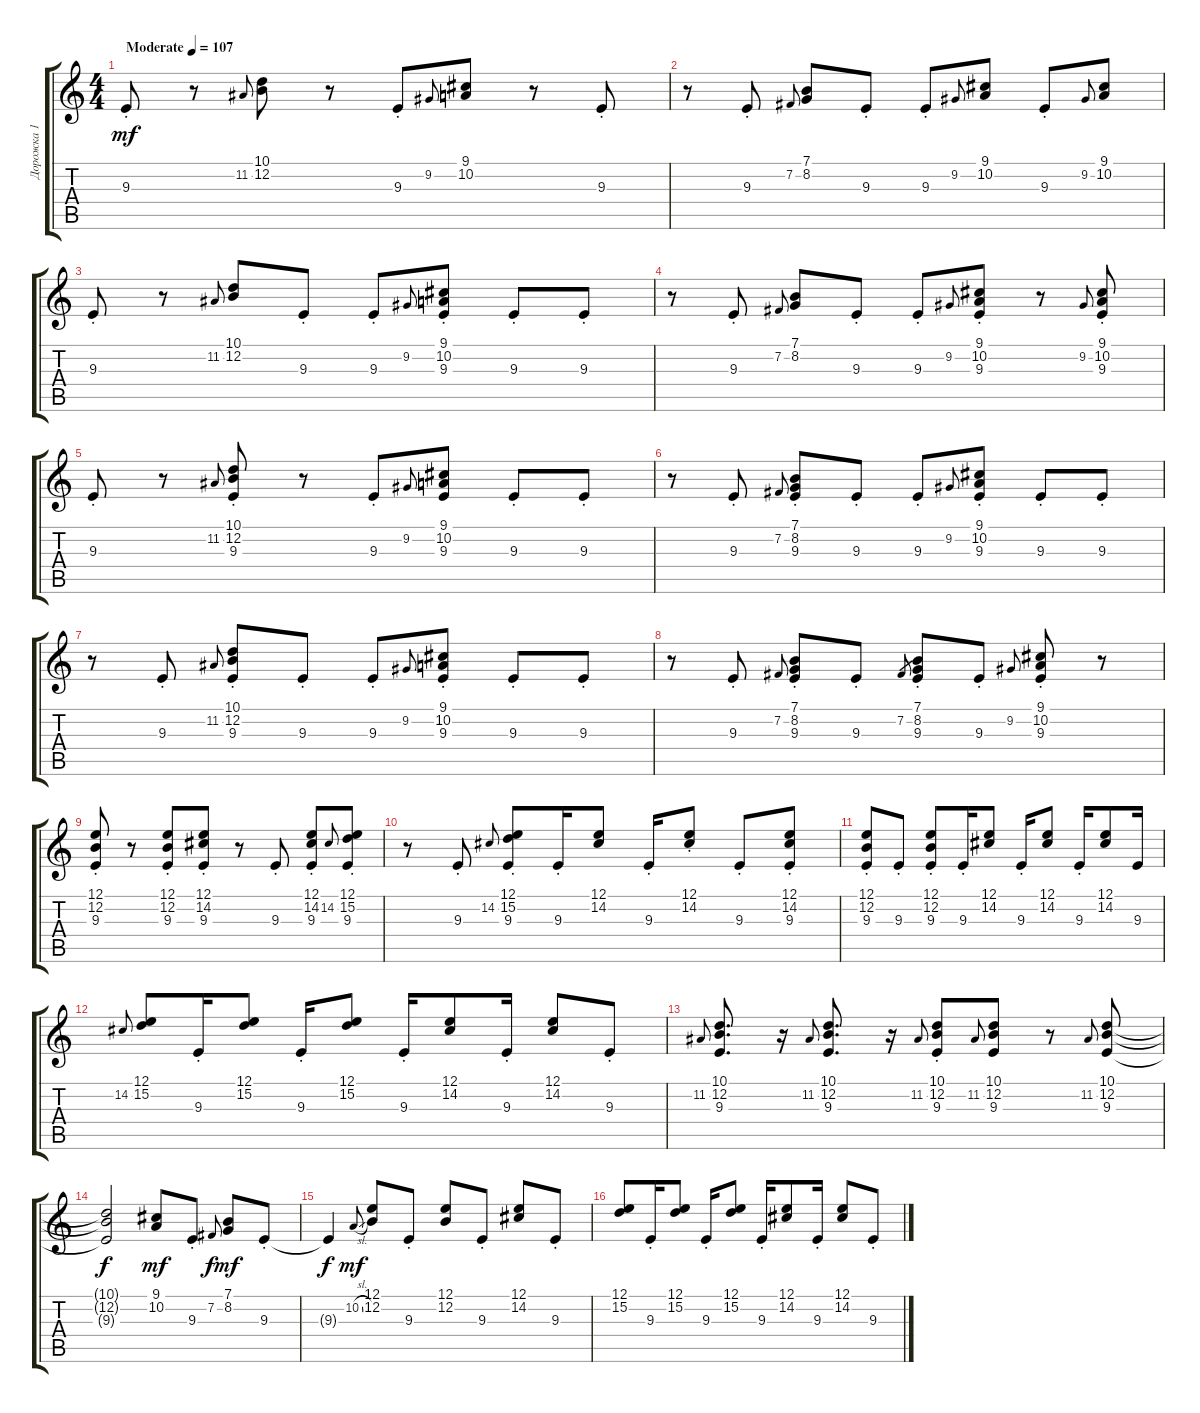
\track ("Дорожка 1" "Дорожка 1") {instrument drawbarorgan}
\staff {score tabs}
\tuning (E4 B3 G3 D3 A2 E2) {hide}
\ts (4 4)
\tempo (107 "Moderate")
\clef g2
\ks c
9.3{st}.8{dy mf instrument drawbarorgan} r.8 11.2.8{gr onbeat} (10.1 12.2).8 r.8 9.3{st}.8 9.2.8{gr onbeat} (9.1 10.2).8 r.8 9.3{st}.8 |
r.8 9.3{st}.8 7.2.8{gr onbeat} (7.1 8.2).8 9.3{st}.8 9.3{st}.8 9.2.8{gr onbeat} (9.1 10.2).8 9.3{st}.8 9.2.8{gr onbeat} (9.1 10.2).8 |
9.3{st}.8 r.8 11.2.8{gr onbeat} (10.1 12.2).8 9.3{st}.8 9.3{st}.8 9.2.8{gr onbeat} (9.1 10.2 9.3{st}).8 9.3{st}.8 9.3{st}.8 |
r.8 9.3{st}.8 7.2.8{gr onbeat} (7.1 8.2).8 9.3{st}.8 9.3{st}.8 9.2.8{gr onbeat} (9.1 10.2 9.3{st}).8 r.8 9.2.8{gr onbeat} (9.1 10.2 9.3{st}).8 |
9.3{st}.8 r.8 11.2.8{gr onbeat} (10.1 12.2 9.3{st}).8 r.8 9.3{st}.8 9.2.8{gr onbeat} (9.1 10.2 9.3).8 9.3{st}.8 9.3{st}.8 |
r.8 9.3{st}.8 7.2.8{gr onbeat} (7.1 8.2 9.3{st}).8 9.3{st}.8 9.3{st}.8 9.2.8{gr onbeat} (9.1 10.2 9.3{st}).8 9.3{st}.8 9.3{st}.8 |
r.8 9.3{st}.8 11.2.8{gr onbeat} (10.1 12.2 9.3{st}).8 9.3{st}.8 9.3{st}.8 9.2.8{gr onbeat} (9.1 10.2 9.3{st}).8 9.3{st}.8 9.3{st}.8 |
r.8 9.3{st}.8 7.2.8{gr onbeat} (7.1 8.2 9.3{st}).8 9.3{st}.8 7.2.8{gr} (7.1 8.2 9.3{st}).8 9.3{st}.8 9.2.8{gr onbeat} (9.1 10.2 9.3{st}).8 r.8 |
(12.1 12.2 9.3{st}).8 r.8 (12.1 12.2 9.3{st}).8 (12.1 14.2 9.3{st}).8 r.8 9.3{st}.8 (12.1 14.2 9.3{st}).8 14.2.8{gr onbeat} (12.1 15.2 9.3{st}).8 |
r.8 9.3{st}.8 14.2.8{gr onbeat} (12.1 15.2 9.3{st}).8 9.3{st}.16 (12.1 14.2).8 9.3{st}.16 (12.1{st} 14.2{st}).8 9.3{st}.8 (12.1 14.2 9.3{st}).8 |
(12.1 12.2 9.3{st}).8 9.3{st}.8 (12.1 12.2 9.3{st}).8 9.3{st}.16{beam merge} (12.1 14.2).8 9.3{st}.16{beam merge} (12.1 14.2).8 9.3{st}.16 (12.1 14.2).8 9.3.16 |
14.2.8{gr onbeat} (12.1 15.2).8 9.3{st}.16 (12.1 15.2).8 9.3{st}.16 (12.1 15.2).8 9.3{st}.16{beam merge} (12.1 14.2).8 9.3{st}.16 (12.1 14.2).8 9.3{st}.8 |
11.2.8{gr onbeat} (10.1 12.2 9.3).8{d} r.16 11.2.8{gr onbeat} (10.1 12.2 9.3).8{d} r.16 11.2.8{gr onbeat} (10.1{st} 12.2{st} 9.3{st}).8 11.2.8{gr onbeat} (10.1 12.2 9.3).8 r.8 11.2.8{gr onbeat} (10.1 12.2 9.3).8 |
(10.1{t} 12.2{t} 9.3{t}).2{dy f} (9.1 10.2).8{dy mf} 9.3{st}.8 7.2.8{gr onbeat dy f} (7.1 8.2).8{dy mf} 9.3{st}.8 |
9.3{t}.4{dy f} 10.2{sl}.8{gr onbeat dy mf} (12.1 12.2).8 9.3{st}.8 (12.1 12.2).8 9.3{st}.8 (12.1 14.2).8 9.3{st}.8 |
(12.1 15.2).8 9.3{st}.16 (12.1 15.2).8 9.3{st}.16 (12.1 15.2).8 9.3{st}.16{beam merge} (12.1 14.2).8 9.3{st}.16 (12.1 14.2).8 9.3{st}.8
